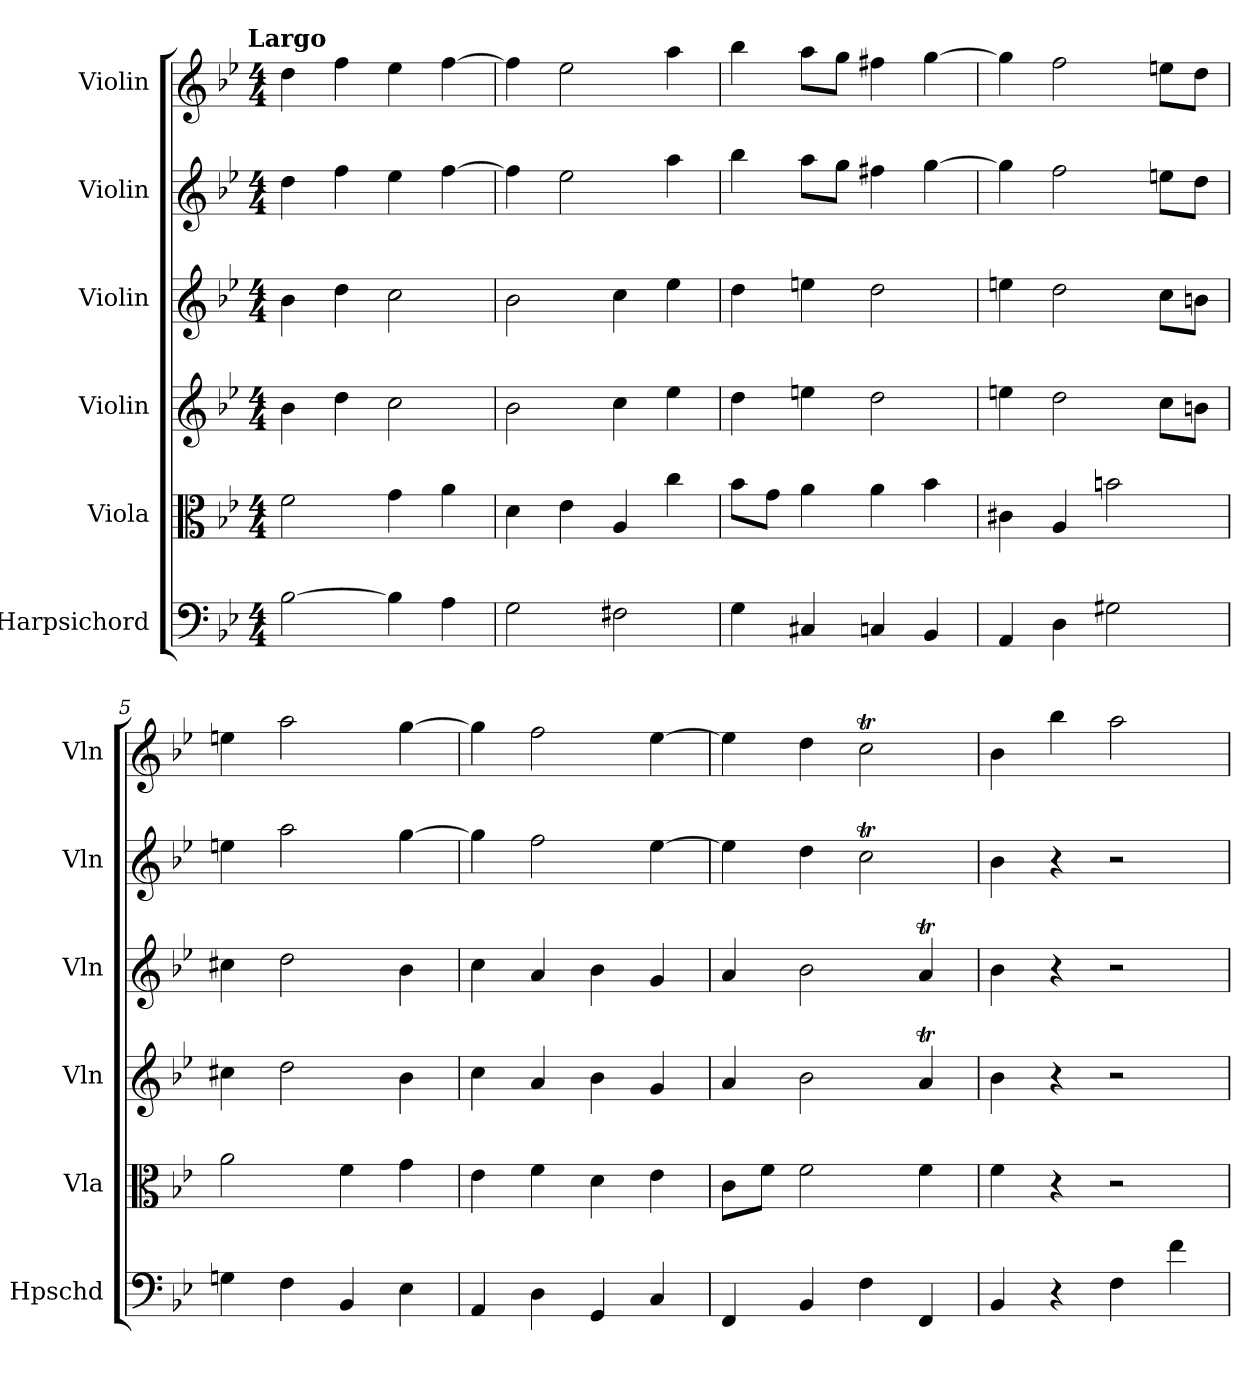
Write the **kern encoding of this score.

**kern	**kern	**kern	**kern	**kern	**kern
*part6	*part5	*part4	*part3	*part2	*part1
*staff6	*staff5	*staff4	*staff3	*staff2	*staff1
*I"Harpsichord	*I"Viola	*I"Violin	*I"Violin	*I"Violin	*I"Violin
*I'Hpschd	*I'Vla	*I'Vln	*I'Vln	*I'Vln	*I'Vln
*clefF4	*clefC3	*clefG2	*clefG2	*clefG2	*clefG2
*k[b-e-]	*k[b-e-]	*k[b-e-]	*k[b-e-]	*k[b-e-]	*k[b-e-]
*B-:	*B-:	*B-:	*B-:	*B-:	*B-:
!!LO:TX:omd:t=Largo
*M4/4	*M4/4	*M4/4	*M4/4	*M4/4	*M4/4
*MM46	*MM46	*MM46	*MM46	*MM46	*MM46
=1	=1	=1	=1	=1	=1
[2B-\	2f\	4b-\	4b-\	4dd\	4dd\
.	.	4dd\	4dd\	4ff\	4ff\
4B-\]	4g\	2cc\	2cc\	4ee-\	4ee-\
4A\	4a\	.	.	[4ff\	[4ff\
=2	=2	=2	=2	=2	=2
2G\	4d\	2b-\	2b-\	4ff\]	4ff\]
.	4e-\	.	.	2ee-\	2ee-\
2F#X\	4A/	4cc\	4cc\	.	.
.	4cc\	4ee-\	4ee-\	4aa\	4aa\
=3	=3	=3	=3	=3	=3
4G\	8b-\L	4dd\	4dd\	4bb-\	4bb-\
.	8g\J	.	.	.	.
4C#X/	4a\	4een\	4een\	8aa\L	8aa\L
.	.	.	.	8gg\J	8gg\J
4Cn/	4a\	2dd\	2dd\	4ff#X\	4ff#X\
4BB-/	4b-\	.	.	[4gg\	[4gg\
=4	=4	=4	=4	=4	=4
4AA/	4c#X\	4een\	4een\	4gg\]	4gg\]
4D\	4A/	2dd\	2dd\	2ff\	2ff\
2G#X\	2bn\	.	.	.	.
.	.	8cc\L	8cc\L	8een\L	8een\L
.	.	8bn\J	8bn\J	8dd\J	8dd\J
=5	=5	=5	=5	=5	=5
4Gn\	2a\	4cc#X\	4cc#X\	4een\	4een\
4F\	.	2dd\	2dd\	2aa\	2aa\
4BB-/	4f\	.	.	.	.
4E-\	4g\	4b-\	4b-\	[4gg\	[4gg\
=6	=6	=6	=6	=6	=6
4AA/	4e-\	4cc\	4cc\	4gg\]	4gg\]
4D\	4f\	4a/	4a/	2ff\	2ff\
4GG/	4d\	4b-\	4b-\	.	.
4C/	4e-\	4g/	4g/	[4ee-\	[4ee-\
=7	=7	=7	=7	=7	=7
4FF/	8c\L	4a/	4a/	4ee-\]	4ee-\]
.	8f\J	.	.	.	.
4BB-/	2f\	2b-\	2b-\	4dd\	4dd\
4F\	.	.	.	2ccT\	2ccT\
4FF/	4f\	4at/	4at/	.	.
=8	=8	=8	=8	=8	=8
4BB-/	4f\	4b-\	4b-\	4b-\	4b-\
4r	4r	4r	4r	4r	4bb-\
4F\	2r	2r	2r	2r	2aa\
4f\	.	.	.	.	.
=	=	=	=	=	=
*-	*-	*-	*-	*-	*-
